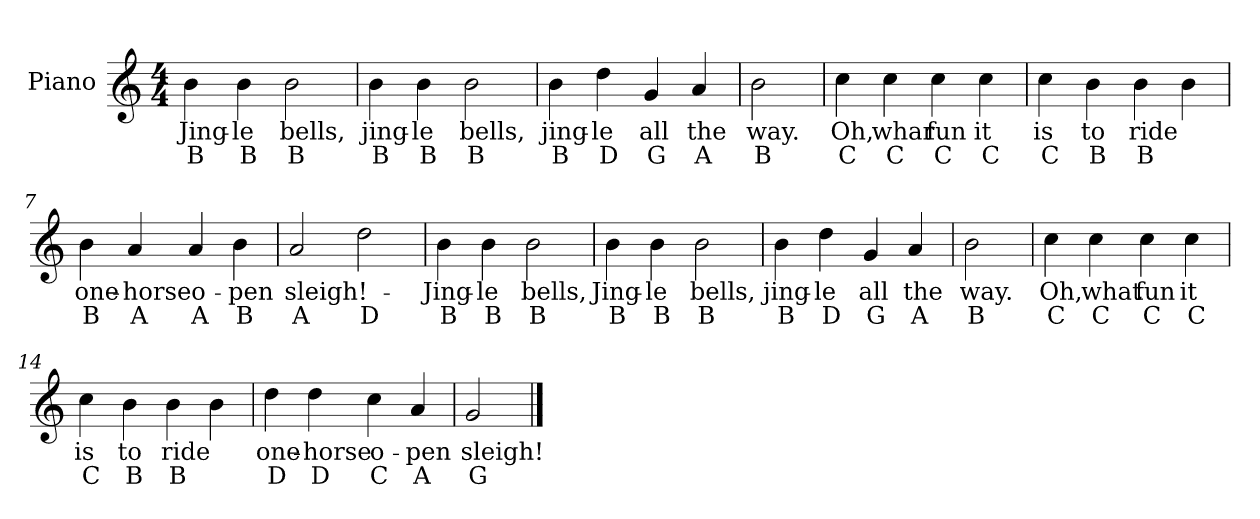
**kern	**text	**text
*part1	*part1	*part1
*staff1	*staff1	*staff1
*I"Piano	*	*
*I'Pno.	*	*
*clefG2	*	*
*k[]	*	*
*M4/4	*	*
=1	=1	=1
!	!LO:LY:b	!LO:LY:b
4b\	Jing-	B
!	!LO:LY:b	!LO:LY:b
4b\	-le	B
!	!LO:LY:b	!LO:LY:b
2b\	bells,	B
=2	=2	=2
!	!LO:LY:b	!LO:LY:b
4b\	jing-	B
!	!LO:LY:b	!LO:LY:b
4b\	-le	B
!	!LO:LY:b	!LO:LY:b
2b\	bells,	B
=3	=3	=3
!	!LO:LY:b	!LO:LY:b
4b\	jing-	B
!	!LO:LY:b	!LO:LY:b
4dd\	-le	D
!	!LO:LY:b	!LO:LY:b
4g/	all	G
!	!LO:LY:b	!LO:LY:b
4a/	the	A
=4	=4	=4
!	!LO:LY:b	!LO:LY:b
2b\	way.	B
!!LO:LB:g=z
=5	=5	=5
!	!LO:LY:b	!LO:LY:b
4cc\	Oh,	C
!	!LO:LY:b	!LO:LY:b
4cc\	whar	C
!	!LO:LY:b	!LO:LY:b
4cc\	fun	C
!	!LO:LY:b	!LO:LY:b
4cc\	it	C
=6	=6	=6
!	!LO:LY:b	!LO:LY:b
4cc\	is	C
!	!LO:LY:b	!LO:LY:b
4b\	to	B
!	!LO:LY:b	!LO:LY:b
4b\	ride	B
4b\	.	.
=7	=7	=7
!	!LO:LY:b	!LO:LY:b
4b\	one-	B
!	!LO:LY:b	!LO:LY:b
4a/	-horse	A
!	!LO:LY:b	!LO:LY:b
4a/	o-	A
!	!LO:LY:b	!LO:LY:b
4b\	-pen	B
=8	=8	=8
!	!LO:LY:b	!LO:LY:b
2a/	sleigh!-	A
!	!	!LO:LY:b
2dd\	.	D
!!LO:PB:g=z
=9	=9	=9
!	!LO:LY:b	!LO:LY:b
4b\	Jing-	B
!	!LO:LY:b	!LO:LY:b
4b\	-le	B
!	!LO:LY:b	!LO:LY:b
2b\	bells,	B
=10	=10	=10
!	!LO:LY:b	!LO:LY:b
4b\	Jing-	B
!	!LO:LY:b	!LO:LY:b
4b\	-le	B
!	!LO:LY:b	!LO:LY:b
2b\	bells,	B
=11	=11	=11
!	!LO:LY:b	!LO:LY:b
4b\	jing-	B
!	!LO:LY:b	!LO:LY:b
4dd\	-le	D
!	!LO:LY:b	!LO:LY:b
4g/	all	G
!	!LO:LY:b	!LO:LY:b
4a/	the	A
=12	=12	=12
!	!LO:LY:b	!LO:LY:b
2b\	way.	B
!!LO:LB:g=z
=13	=13	=13
!	!LO:LY:b	!LO:LY:b
4cc\	Oh,	C
!	!LO:LY:b	!LO:LY:b
4cc\	what	C
!	!LO:LY:b	!LO:LY:b
4cc\	fun	C
!	!LO:LY:b	!LO:LY:b
4cc\	it	C
=14	=14	=14
!	!LO:LY:b	!LO:LY:b
4cc\	is	C
!	!LO:LY:b	!LO:LY:b
4b\	to	B
!	!LO:LY:b	!LO:LY:b
4b\	ride	B
4b\	.	.
=15	=15	=15
!	!LO:LY:b	!LO:LY:b
4dd\	one-	D
!	!LO:LY:b	!LO:LY:b
4dd\	-horse	D
!	!LO:LY:b	!LO:LY:b
4cc\	o-	C
!	!LO:LY:b	!LO:LY:b
4a/	-pen	A
=16	=16	=16
!	!LO:LY:b	!LO:LY:b
2g/	sleigh!	G
==	==	==
*-	*-	*-
